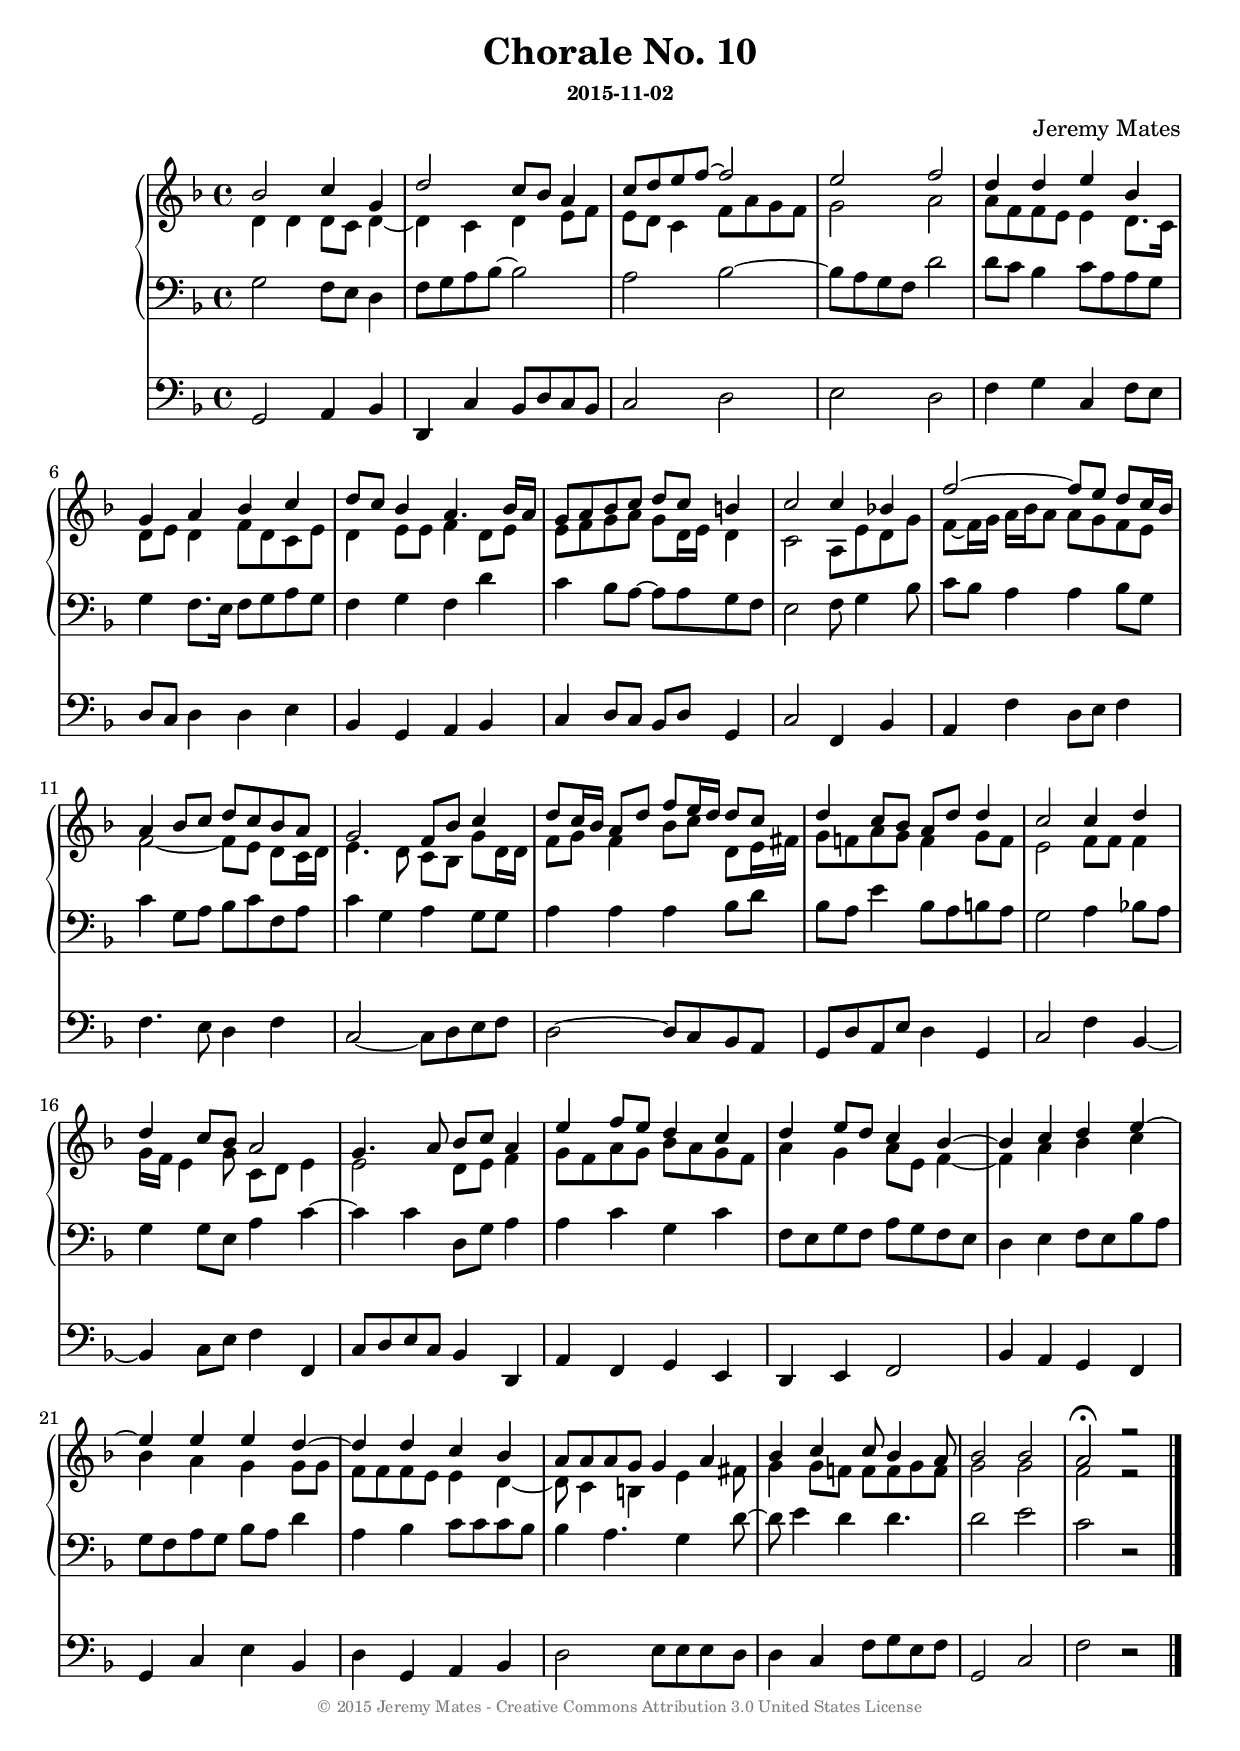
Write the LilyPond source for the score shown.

%%%%%%%%%%%%%%%%%%%%%%%%%%%%%%%%%%%%%%%%%%%%%%%%%%%%%%%%%%%%%%%%%%%%%%%%%%%%%
%
% LilyPond engraving system - http://www.lilypond.org/
%
% timidity --config-file=organ.cfg

\version  "2.18.2"
\language "deutsch"

\header {
  title       = "Chorale No. 10"
  composer    = "Jeremy Mates"
  subsubtitle = "2015-11-02"
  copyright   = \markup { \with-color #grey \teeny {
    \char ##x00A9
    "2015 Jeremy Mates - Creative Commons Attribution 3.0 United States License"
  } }
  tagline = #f
}

normtempo = { \tempo 4=94 }

tempoandetc = {
  \set Score.tempoHideNote = ##t
  \accidentalStyle "neo-modern"
  \time 4/4
  \normtempo

  \key f \major
}

%%%%%%%%%%%%%%%%%%%%%%%%%%%%%%%%%%%%%%%%%%%%%%%%%%%%%%%%%%%%%%%%%%%%%%%%%%%%%%
%

sopa = \relative d'' {
  b2 c4 g
  d'2 c8 b a4
  c8 d e f8~ f2
  e2 f2

  d4 d e b
  g4 a b c
  d8 c b4 a4. b16 a
  g8 a b c d c h4

  c2 c4 b
  f'2~ f8 e d c16 b
  a4 b8 c d c b a
  g2 f8 b c4

  d8 c16 b a8 d f8 e16 d d8 c8
  d4 c8 b a d d4
  c2 c4 d
  d4 c8 b a2

  g4. a8 b c a4
  e'4 f8 e d4 c
  d4 e8 d c4 b~
  b4 c d e~

  e4 e e d~
  d4 d c b
  a8 a a g g4 a
  b4 c c8 b4 a8

  b2 b
  \tempo 4=82 a2\fermata r2
}

altoa = \relative f' {
  d4 d d8 c d4~
  d4 c4 d4 e8 f8
  e8 d c4 f8 a8 g8 f
  g2 a2

  a8 f f e e4 d8. c16
  d8 e d4 f8 d c e8
  d4 e8 e f4 d8 e
  e8 f g a g d16 e d4

  c2 a8 e' d g
  f8~ f16 g a b a8 a g f e
  f2~ f8 e d c16 d
  e4. d8 c8 b g' d16 d

  f8 g f4 b8 c d,8 e16 fis
  g8 f a g f4 g8 f8
  e2 f8 f f4
  g16 f e4 g8 c, d e4

  e2 d8 e f4
  g8 f a g b a g f
  a4 g a8 e f4~
  f4 a b c

  b4 a g g8 g
  f8 f f e e4 d~
  d8 c4 h e fis8
  g4 g8 f f f g f

  g2 g
  f2 r2
}

tenora = \relative a {
  g2 f8 e d4
  f8 g a b8~ b2
  a2 b2~
  b8 a g f d'2

  d8 c b4 c8 a a g
  g4 f8. e16 f8 g a g
  f4 g f d'
  c4 b8 a~ a a g f

  e2 f8 g4 b8
  c8 b a4 a4 b8 g
  c4 g8 a b c f,8 a
  c4 g a4 g8 g

  a4 a4 a b8 d
  b8 a e'4 b8 a h8 a
  g2 a4 b8 a
  g4 g8 e a4 c4~

  c4 c d,8 g8 a4
  a4 c g c
  f,8 e g f a g f e
  d4 e f8 e b'8 a

  g8 f a8 g b a d4
  a4 b c8 c c b
  b4 a4. g4 d'8~
  d8 e4 d4 d4.

  d2 e
  c2 r2
}

bassa = \relative c {
  g2 a4 b4
  d,4 c' b8 d c8 b
  c2 d2
  e2 d2

  f4 g c, f8 e
  d8 c d4 d e
  b4 g a b
  c4 d8 c b d g,4

  c2 f,4 b
  a4 f' d8 e f4
  f4. e8 d4 f4
  c2~ c8 d e f

  d2~ d8 c b a
  g8 d' a e' d4 g,4
  c2 f4 b,~
  b4 c8 e f4 f,

  c'8 d e c b4 d,
  a'4 f g e
  d4 e f2
  b4 a g f

  g4 c e b
  d4 g, a b
  d2 e8 e e d
  d4 c f8 g e f

  g,2 c
  f2 r2
}

%%%%%%%%%%%%%%%%%%%%%%%%%%%%%%%%%%%%%%%%%%%%%%%%%%%%%%%%%%%%%%%%%%%%%%%%%%%%%%
%
% MIDI

msop = {
  \tempoandetc
  \sopa
}

malto = {
  \tempoandetc
  \altoa
}

mtenor = {
  \tempoandetc
  \tenora
}

mbass = {
  \tempoandetc
  \bassa
}

themidi = {
 <<
  \set Score.midiChannelMapping = #'staff
  % may need e.g. if feeding to synth
  %\set Score.midiChannelMapping = #'instrument

  % comment these out to listen to a particular voice only
  \new Staff = "soprano" << \msop >>
  \new Staff = "alto" << \malto >>
  \new Staff = "tenor" << \mtenor >>
  \new Staff = "bass" << \mbass >>
  \new Staff = "bbass" << \set Staff.midiInstrument = #"harpsichord" \mbass >>
 >>
}

\score {
  \themidi
  \midi { }
}

%%%%%%%%%%%%%%%%%%%%%%%%%%%%%%%%%%%%%%%%%%%%%%%%%%%%%%%%%%%%%%%%%%%%%%%%%%%%%%
%
% SCORE

ssop = \new Voice {
  \tempoandetc
  \voiceOne
  \sopa
  \bar "|."
}

salto = \new Voice {
  \tempoandetc
  \voiceTwo
  \altoa
  \bar "|."
}

stenor = {
  \tempoandetc
  \clef bass
  \tenora
  \bar "|."
}

sbass = {
  \tempoandetc
  \bassa
  \bar "|."
}

upper = {
  \clef treble
  \set Staff.printPartCombineTexts = ##f
  \partcombine \ssop \salto
}

lower = {
  \clef treble
  \stenor
}

thescore = {
 <<
  \new PianoStaff << \new Staff \upper \new Staff \lower >>
  \new Staff << \clef bass \sbass >>
 >>
}

\score {
  \thescore
  \layout { }
}
